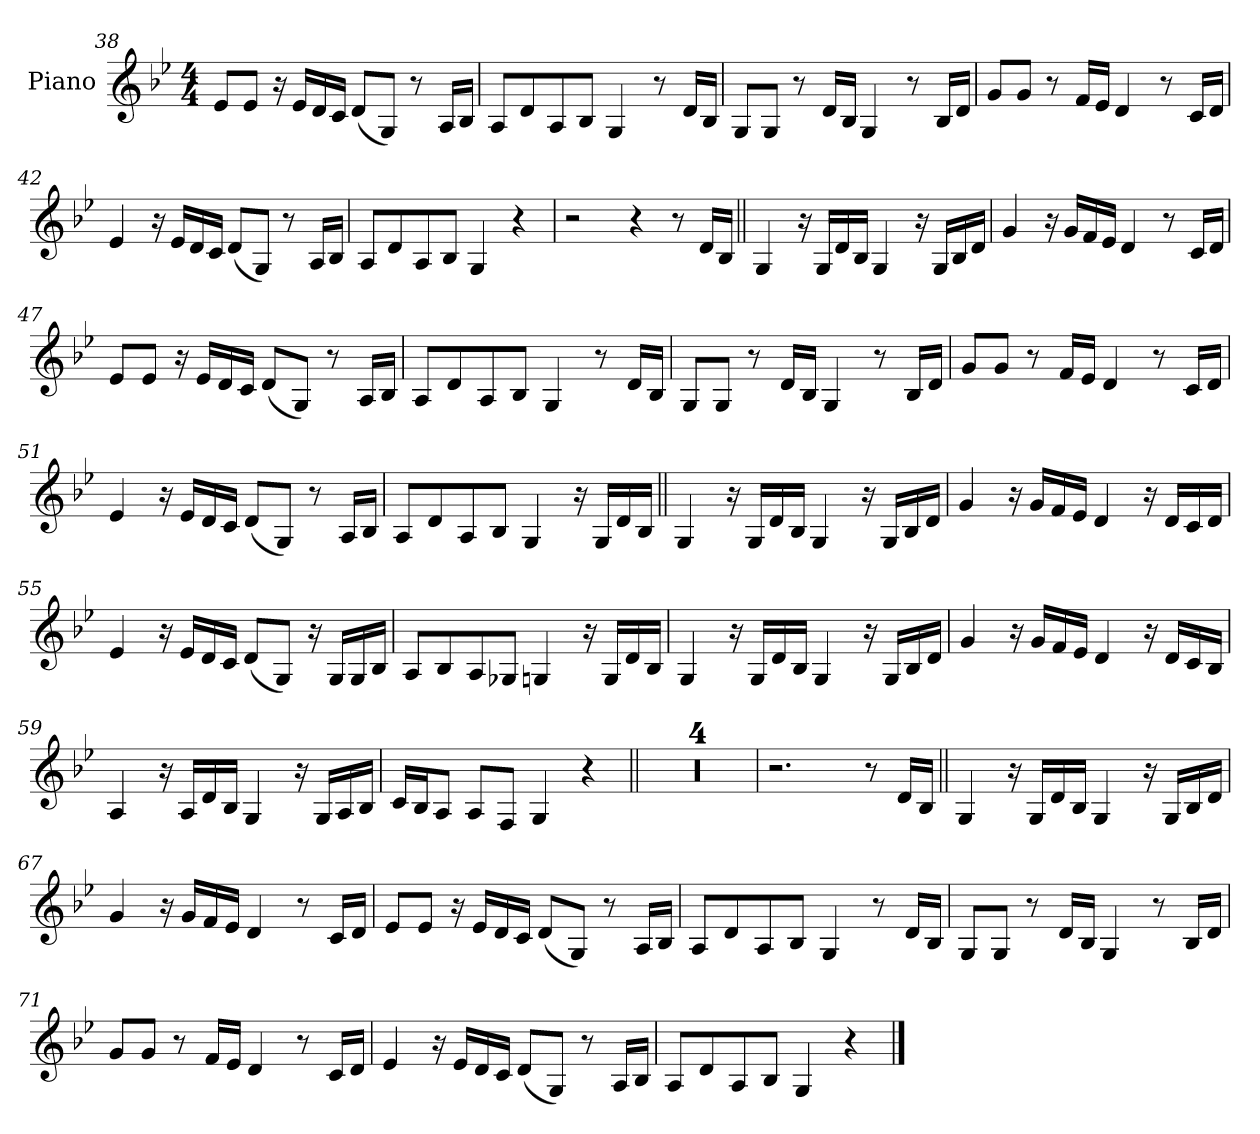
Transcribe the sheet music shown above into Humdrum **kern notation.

**kern
*part1
*staff1
*I"Piano
*I'Pno.
*clefG2
*k[b-e-]
*M4/4
=38
8e-L
8e-J
16r
16e-LL
16d
16cJJ
(<8dL
8GJ)
8r
16ALL
16B-JJ
=39
8AL
8d
8A
8B-J
4G
8r
16dLL
16B-JJ
=40
8GL
8GJ
8r
16dLL
16B-JJ
4G
8r
16B-LL
16dJJ
=41
8gL
8gJ
8r
16fLL
16e-JJ
4d
8r
16cLL
16dJJ
=42
4e-
16r
16e-LL
16d
16cJJ
(<8dL
8GJ)
8r
16ALL
16B-JJ
=43
8AL
8d
8A
8B-J
4G
4r
=44
2r
4r
8r
16dLL
16B-JJ
=45||
4G
16r
16GLL
16d
16B-JJ
4G
16r
16GLL
16B-
16dJJ
=46
4g
16r
16gLL
16f
16e-JJ
4d
8r
16cLL
16dJJ
=47
8e-L
8e-J
16r
16e-LL
16d
16cJJ
(<8dL
8GJ)
8r
16ALL
16B-JJ
=48
8AL
8d
8A
8B-J
4G
8r
16dLL
16B-JJ
=49
8GL
8GJ
8r
16dLL
16B-JJ
4G
8r
16B-LL
16dJJ
=50
8gL
8gJ
8r
16fLL
16e-JJ
4d
8r
16cLL
16dJJ
=51
4e-
16r
16e-LL
16d
16cJJ
(<8dL
8GJ)
8r
16ALL
16B-JJ
=52
8AL
8d
8A
8B-J
4G
16r
16GLL
16d
16B-JJ
=53||
4G
16r
16GLL
16d
16B-JJ
4G
16r
16GLL
16B-
16dJJ
=54
4g
16r
16gLL
16f
16e-JJ
4d
16r
16dLL
16c
16dJJ
=55
4e-
16r
16e-LL
16d
16cJJ
(<8dL
8GJ)
16r
16GLL
16G
16B-JJ
=56
8AL
8B-
8A
8G-XJ
4Gn
16r
16GLL
16d
16B-JJ
=57
4G
16r
16GLL
16d
16B-JJ
4G
16r
16GLL
16B-
16dJJ
=58
4g
16r
16gLL
16f
16e-JJ
4d
16r
16dLL
16c
16B-JJ
=59
4A
16r
16ALL
16d
16B-JJ
4G
16r
16GLL
16A
16B-JJ
=60
16cLL
16B-J
8AJ
8AL
8FJ
4G
4r
=61||
1r
=62
1r
=63
1r
=64
1r
=65
2.r
8r
16dLL
16B-JJ
=66||
4G
16r
16GLL
16d
16B-JJ
4G
16r
16GLL
16B-
16dJJ
=67
4g
16r
16gLL
16f
16e-JJ
4d
8r
16cLL
16dJJ
=68
8e-L
8e-J
16r
16e-LL
16d
16cJJ
(<8dL
8GJ)
8r
16ALL
16B-JJ
=69
8AL
8d
8A
8B-J
4G
8r
16dLL
16B-JJ
=70
8GL
8GJ
8r
16dLL
16B-JJ
4G
8r
16B-LL
16dJJ
=71
8gL
8gJ
8r
16fLL
16e-JJ
4d
8r
16cLL
16dJJ
=72
4e-
16r
16e-LL
16d
16cJJ
(<8dL
8GJ)
8r
16ALL
16B-JJ
=73
8AL
8d
8A
8B-J
4G
4r
==
*-
